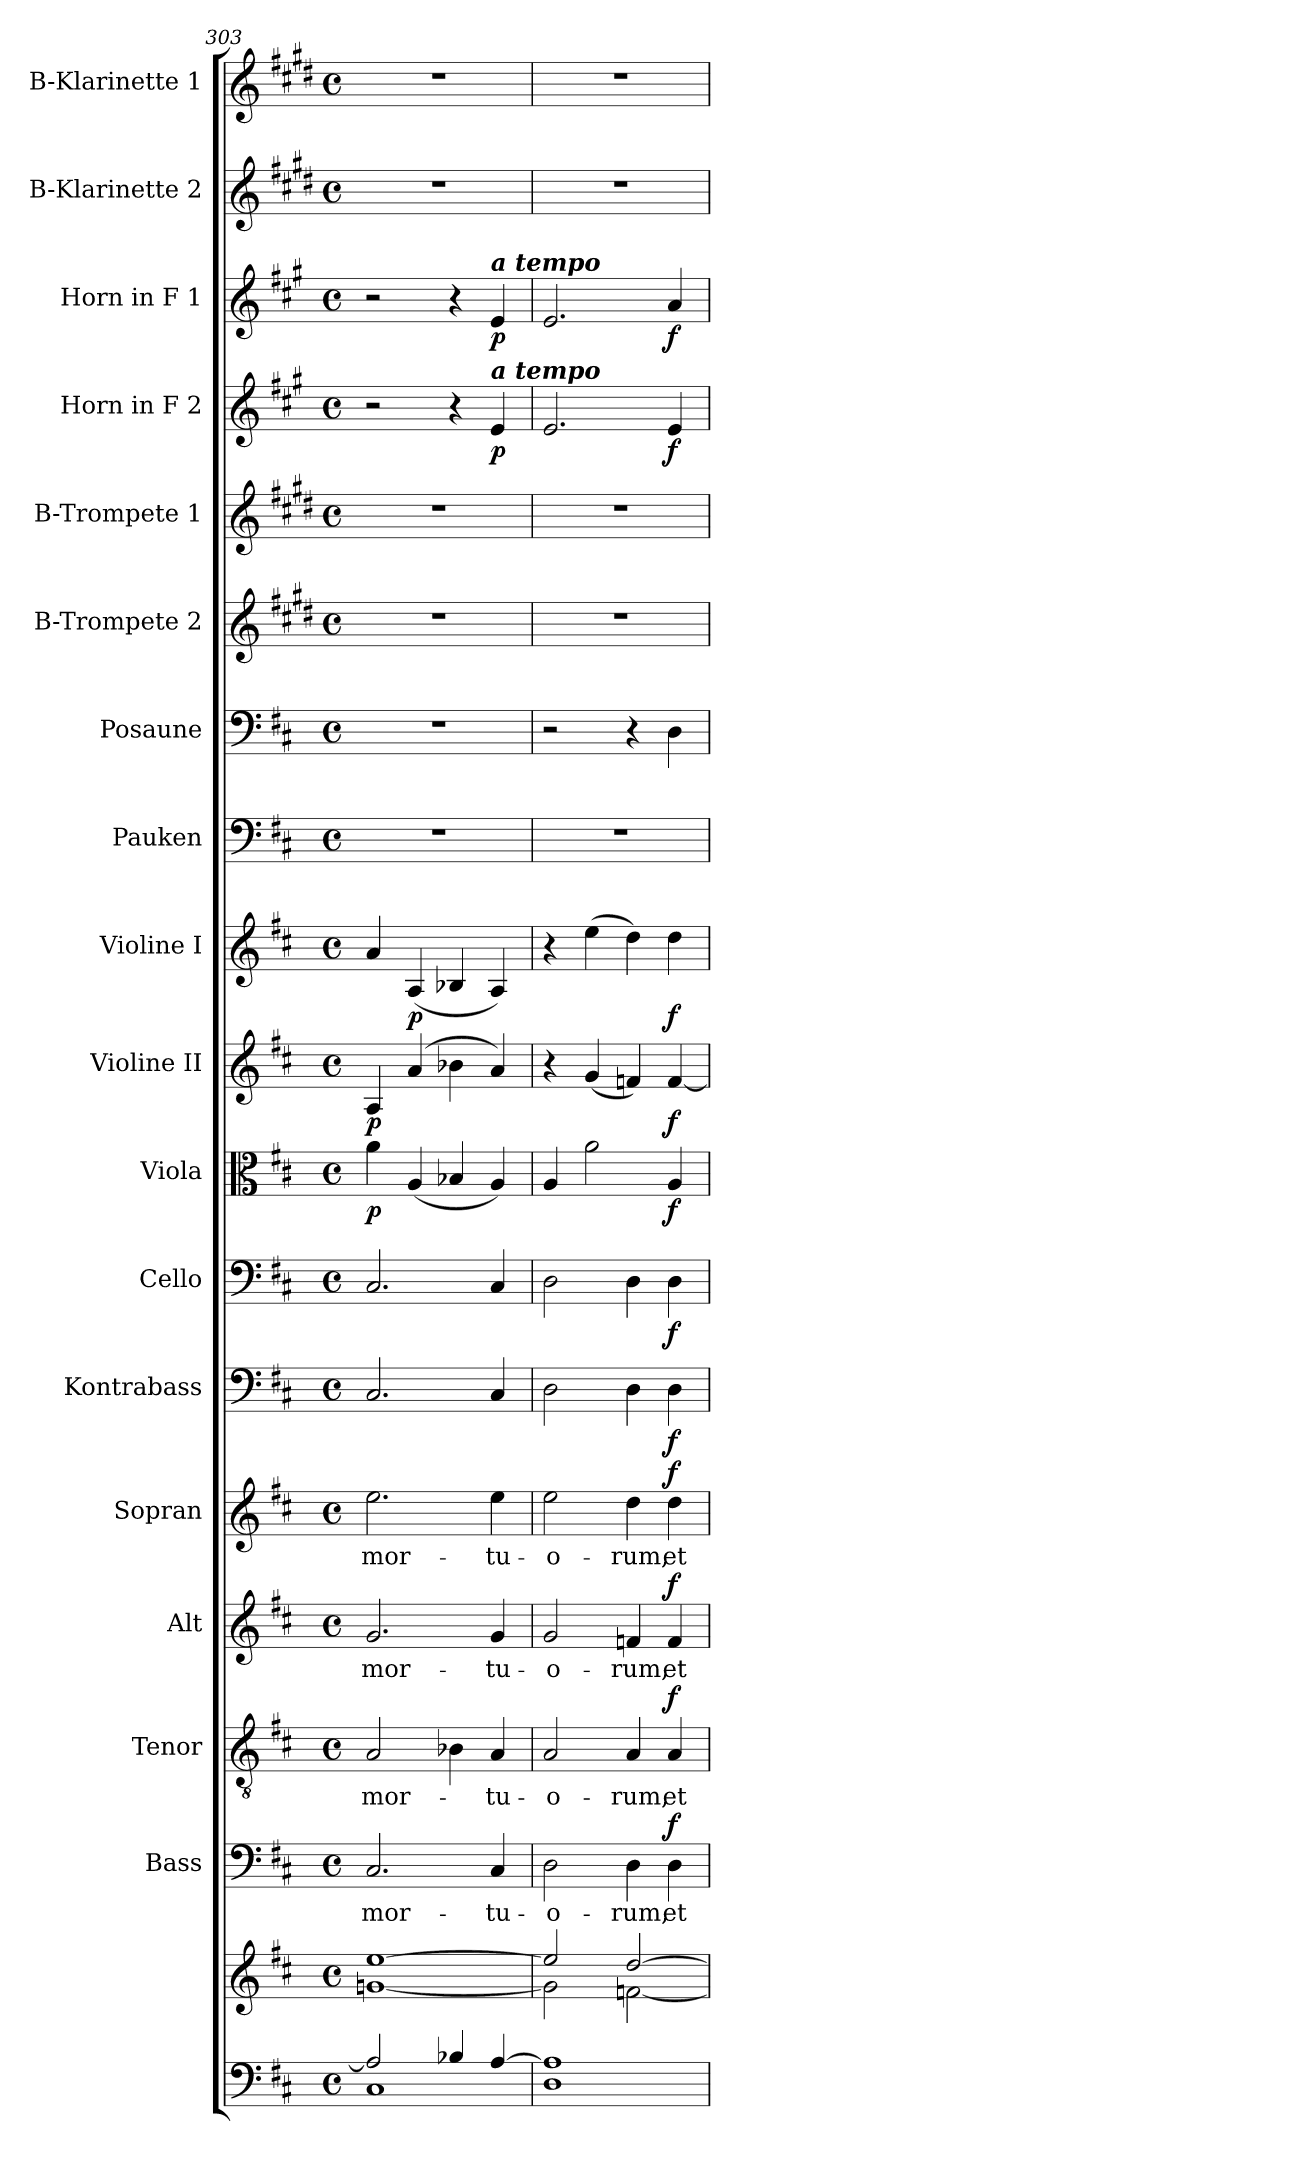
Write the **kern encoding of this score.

**kern	**kern	**kern	**text	**dynam	**kern	**text	**dynam	**kern	**text	**dynam	**kern	**text	**dynam	**kern	**dynam	**kern	**dynam	**kern	**dynam	**kern	**dynam	**kern	**dynam	**kern	**kern	**kern	**kern	**kern	**dynam	**kern	**dynam	**kern	**kern
*part18	*part18	*part17	*part17	*part17	*part16	*part16	*part16	*part15	*part15	*part15	*part14	*part14	*part14	*part13	*part13	*part12	*part12	*part11	*part11	*part10	*part10	*part9	*part9	*part8	*part7	*part6	*part5	*part4	*part4	*part3	*part3	*part2	*part1
*staff19	*staff18	*staff17	*staff17	*staff17	*staff16	*staff16	*staff16	*staff15	*staff15	*staff15	*staff14	*staff14	*staff14	*staff13	*staff13	*staff12	*staff12	*staff11	*staff11	*staff10	*staff10	*staff9	*staff9	*staff8	*staff7	*staff6	*staff5	*staff4	*staff4	*staff3	*staff3	*staff2	*staff1
*	*	*I"Bass	*	*	*I"Tenor	*	*	*I"Alt	*	*	*I"Sopran	*	*	*I"Kontrabass	*	*I"Cello	*	*I"Viola	*	*I"Violine II	*	*I"Violine I	*	*I"Pauken	*I"Posaune	*I"B-Trompete 2	*I"B-Trompete 1	*I"Horn in F 2	*	*I"Horn in F 1	*	*I"B-Klarinette 2	*I"B-Klarinette 1
*	*	*I'B.	*	*	*I'T.	*	*	*I'A.	*	*	*I'S.	*	*	*I'Kb.	*	*	*	*I'Vla.	*	*I'Vl. II	*	*I'Vl. I	*	*I'Pk.	*I'Pos.	*I'B Trp. 2	*I'B Trp. 1	*	*	*	*	*I'B Kl. 2	*I'B Kl. 1
*clefF4	*clefG2	*clefF4	*	*	*clefGv2	*	*	*clefG2	*	*	*clefG2	*	*	*clefF4	*	*clefF4	*	*clefC3	*	*clefG2	*	*clefG2	*	*clefF4	*clefF4	*clefG2	*clefG2	*clefG2	*	*clefG2	*	*clefG2	*clefG2
*	*	*	*	*	*	*	*	*	*	*	*	*	*	*ITrd7c12	*	*	*	*	*	*	*	*	*	*	*	*ITrd1c2	*ITrd1c2	*ITrd4c7	*	*ITrd4c7	*	*ITrd1c2	*ITrd1c2
*k[f#c#]	*k[f#c#]	*k[f#c#]	*	*	*k[f#c#]	*	*	*k[f#c#]	*	*	*k[f#c#]	*	*	*k[f#c#]	*	*k[f#c#]	*	*k[f#c#]	*	*k[f#c#]	*	*k[f#c#]	*	*k[f#c#]	*k[f#c#]	*k[f#c#]	*k[f#c#]	*k[f#c#]	*	*k[f#c#]	*	*k[f#c#]	*k[f#c#]
*D:	*D:	*D:	*	*	*D:	*	*	*D:	*	*	*D:	*	*	*D:	*	*D:	*	*D:	*	*D:	*	*D:	*	*D:	*D:	*D:	*D:	*D:	*	*D:	*	*D:	*D:
*M4/4	*M4/4	*M4/4	*	*	*M4/4	*	*	*M4/4	*	*	*M4/4	*	*	*M4/4	*	*M4/4	*	*M4/4	*	*M4/4	*	*M4/4	*	*M4/4	*M4/4	*M4/4	*M4/4	*M4/4	*	*M4/4	*	*M4/4	*M4/4
*met(c)	*met(c)	*met(c)	*	*	*met(c)	*	*	*met(c)	*	*	*met(c)	*	*	*met(c)	*	*met(c)	*	*met(c)	*	*met(c)	*	*met(c)	*	*met(c)	*met(c)	*met(c)	*met(c)	*met(c)	*	*met(c)	*	*met(c)	*met(c)
=303	=303	=303	=303	=303	=303	=303	=303	=303	=303	=303	=303	=303	=303	=303	=303	=303	=303	=303	=303	=303	=303	=303	=303	=303	=303	=303	=303	=303	=303	=303	=303	=303	=303
*^	*^	*	*	*	*	*	*	*	*	*	*	*	*	*	*	*	*	*	*	*	*	*	*	*	*	*	*	*	*	*	*	*	*
!	!	!	!	!	!LO:LY:b	!	!	!LO:LY:b	!	!	!LO:LY:b	!	!	!LO:LY:b	!	!	!	!	!	!	!LO:DY:b	!	!LO:DY:b	!	!	!	!	!	!	!	!	!	!	!	!
2A/]	1C#	[>1ee	[<1gn	2.C#/	mor-	.	2A/	mor-	.	2.g/	mor-	.	2.ee\	mor-	.	2.CC#/	.	2.C#/	.	4a\	p	4A/	p	4a/	.	1r	1r	1r	1r	2r	.	2r	.	1r	1r
!	!	!	!	!	!	!	!	!	!	!	!	!	!	!	!	!	!	!	!	!	!	!	!	!	!LO:DY:b	!	!	!	!	!	!	!	!	!	!
.	.	.	.	.	.	.	.	.	.	.	.	.	.	.	.	.	.	.	.	(<4A/	.	(4a/	.	(<4A/	p	.	.	.	.	.	.	.	.	.	.
4B-X/	.	.	.	.	.	.	4B-X\	.	.	.	.	.	.	.	.	.	.	.	.	4B-X/	.	4b-X\	.	4B-X/	.	.	.	.	.	4r	.	4r	.	.	.
!	!	!	!	!	!	!	!	!	!	!	!	!	!	!	!	!	!	!	!	!	!	!	!	!	!	!	!	!	!	!	!	!LO:TX:a:Bi:t=a tempo	!	!	!
!	!	!	!	!	!	!	!	!	!	!	!	!	!	!	!	!	!	!	!	!	!	!	!	!	!	!	!	!	!	!LO:TX:a:Bi:t=a tempo	!	!	!	!	!
!	!	!	!	!	!LO:LY:b	!	!	!LO:LY:b	!	!	!LO:LY:b	!	!	!LO:LY:b	!	!	!	!	!	!	!	!	!	!	!	!	!	!	!	!	!LO:DY:b	!	!LO:DY:b	!	!
[>4A/	.	.	.	4C#/	-tu-	.	4A/	-tu-	.	4g/	-tu-	.	4ee\	-tu-	.	4CC#/	.	4C#/	.	4A/)	.	4a/)	.	4A/)	.	.	.	.	.	4A/	p	4A/	p	.	.
=304	=304	=304	=304	=304	=304	=304	=304	=304	=304	=304	=304	=304	=304	=304	=304	=304	=304	=304	=304	=304	=304	=304	=304	=304	=304	=304	=304	=304	=304	=304	=304	=304	=304	=304	=304
!	!	!	!	!	!LO:LY:b	!	!	!LO:LY:b	!	!	!LO:LY:b	!	!	!LO:LY:b	!	!	!	!	!	!	!	!	!	!	!	!	!	!	!	!	!	!	!	!	!
1A]	1D	2ee/]	2g\]	2D\	-o-	.	2A/	-o-	.	2g/	-o-	.	2ee\	-o-	.	2DD\	.	2D\	.	4A/	.	4r	.	4r	.	1r	2r	1r	1r	2.A/	.	2.A/	.	1r	1r
.	.	.	.	.	.	.	.	.	.	.	.	.	.	.	.	.	.	.	.	2a\	.	(<4g/	.	(>4ee\	.	.	.	.	.	.	.	.	.	.	.
!	!	!	!	!	!LO:LY:b	!	!	!LO:LY:b	!	!	!LO:LY:b	!	!	!LO:LY:b	!	!	!	!	!	!	!	!	!	!	!	!	!	!	!	!	!	!	!	!	!
.	.	[>2dd/	[<2fn\	4D\	-rum,	.	4A/	-rum,	.	4fn/	-rum,	.	4dd\	-rum,	.	4DD\	.	4D\	.	.	.	4fn/)	.	4dd\)	.	.	4r	.	.	.	.	.	.	.	.
!	!	!	!	!	!LO:LY:b	!LO:DY:a	!	!LO:LY:b	!LO:DY:a	!	!LO:LY:b	!LO:DY:a	!	!LO:LY:b	!LO:DY:a	!	!LO:DY:b	!	!LO:DY:b	!	!LO:DY:b	!	!LO:DY:b	!	!LO:DY:b	!	!	!	!	!	!LO:DY:b	!	!LO:DY:b	!	!
.	.	.	.	4D\	et	f	4A/	et	f	4f/	et	f	4dd\	et	f	4DD\	f	4D\	f	4A/	f	[4f/	f	4dd\	f	.	4D\	.	.	4A/	f	4d/	f	.	.
*v	*v	*	*	*	*	*	*	*	*	*	*	*	*	*	*	*	*	*	*	*	*	*	*	*	*	*	*	*	*	*	*	*	*	*	*
*	*v	*v	*	*	*	*	*	*	*	*	*	*	*	*	*	*	*	*	*	*	*	*	*	*	*	*	*	*	*	*	*	*	*	*
=	=	=	=	=	=	=	=	=	=	=	=	=	=	=	=	=	=	=	=	=	=	=	=	=	=	=	=	=	=	=	=	=	=
*-	*-	*-	*-	*-	*-	*-	*-	*-	*-	*-	*-	*-	*-	*-	*-	*-	*-	*-	*-	*-	*-	*-	*-	*-	*-	*-	*-	*-	*-	*-	*-	*-	*-
